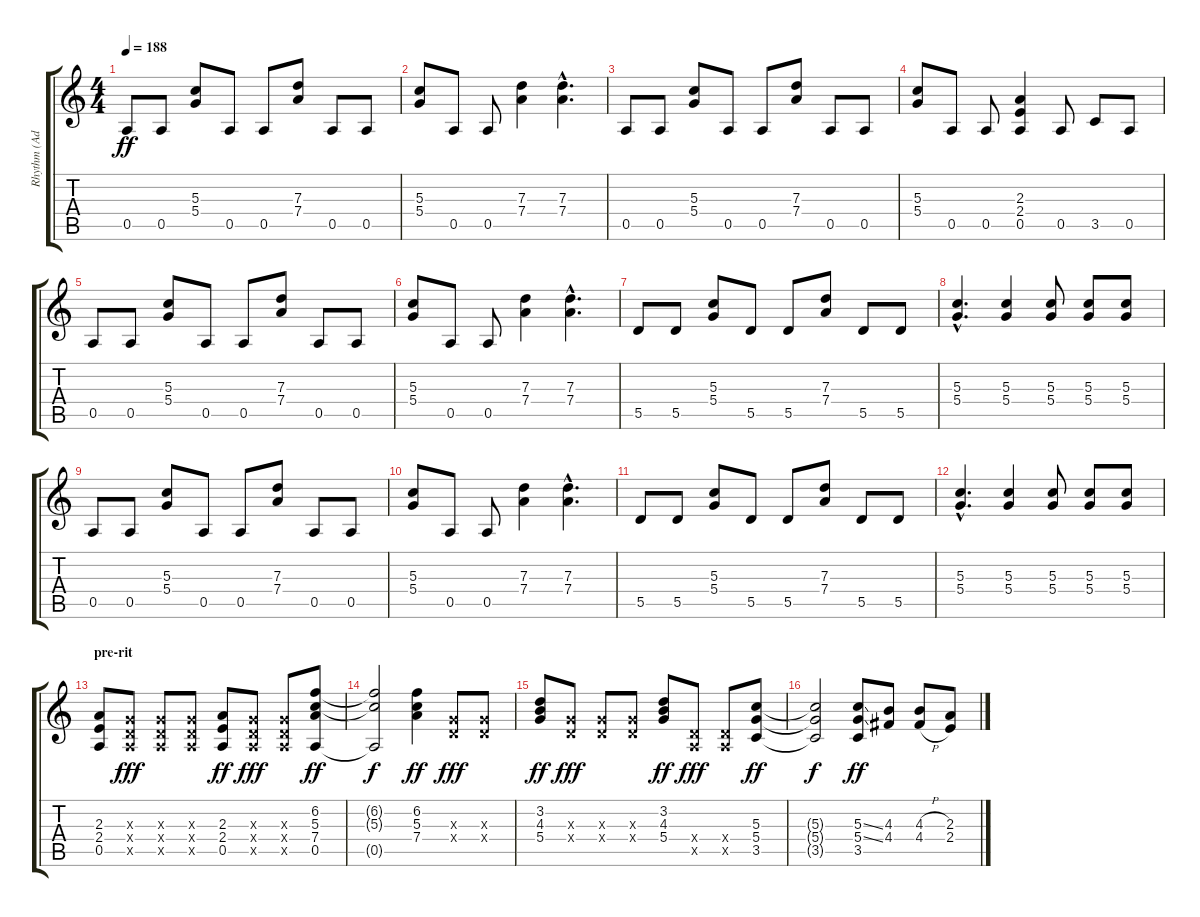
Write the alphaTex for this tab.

\track ("Rhythm (Adrian)" "Rhythm (Ad") {instrument distortionguitar}
\staff {score tabs}
\tuning (E4 B3 G3 D3 A2 E2) {hide}
\ts (4 4)
\tempo 188
\clef g2
\ks c
0.5.8{dy ff} 0.5.8 (5.3 5.4).8 0.5.8 0.5.8 (7.3 7.4).8 0.5.8 0.5.8 |
(5.3 5.4).8 0.5.8 0.5.8 (7.3 7.4).4 (7.3{hac} 7.4{hac}).4{d} |
0.5.8 0.5.8 (5.3 5.4).8 0.5.8 0.5.8 (7.3 7.4).8 0.5.8 0.5.8 |
(5.3 5.4).8 0.5.8 0.5.8 (2.3 2.4 0.5).4 0.5.8 3.5.8 0.5.8 |
0.5.8 0.5.8 (5.3 5.4).8 0.5.8 0.5.8 (7.3 7.4).8 0.5.8 0.5.8 |
(5.3 5.4).8 0.5.8 0.5.8 (7.3 7.4).4 (7.3{hac} 7.4{hac}).4{d} |
5.5.8 5.5.8 (5.3 5.4).8 5.5.8 5.5.8 (7.3 7.4).8 5.5.8 5.5.8 |
(5.3{hac} 5.4{hac}).4{d} (5.3 5.4).4 (5.3 5.4).8 (5.3 5.4).8 (5.3 5.4).8 |
0.5.8 0.5.8 (5.3 5.4).8 0.5.8 0.5.8 (7.3 7.4).8 0.5.8 0.5.8 |
(5.3 5.4).8 0.5.8 0.5.8 (7.3 7.4).4 (7.3{hac} 7.4{hac}).4{d} |
5.5.8 5.5.8 (5.3 5.4).8 5.5.8 5.5.8 (7.3 7.4).8 5.5.8 5.5.8 |
(5.3{hac} 5.4{hac}).4{d} (5.3 5.4).4 (5.3 5.4).8 (5.3 5.4).8 (5.3 5.4).8 |
\section ("" "pre-rit")
(2.3 2.4 0.5).8 (0.3{x} 0.4{x} 0.5{x}).8{dy fff} (0.3{x} 0.4{x} 0.5{x}).8 (0.3{x} 0.4{x} 0.5{x}).8 (2.3 2.4 0.5).8{dy ff} (0.3{x} 0.4{x} 0.5{x}).8{dy fff} (0.3{x} 0.4{x} 0.5{x}).8 (6.2 5.3 7.4 0.5).8{dy ff} |
(6.2{t} 5.3{t} 0.5{t}).2{dy f} (6.2 5.3 7.4).4{dy ff} (0.3{x} 0.4{x}).8{dy fff} (0.3{x} 0.4{x}).8 |
(3.2 4.3 5.4).8{dy ff} (0.3{x} 0.4{x}).8{dy fff} (0.3{x} 0.4{x}).8 (0.3{x} 0.4{x}).8 (3.2 4.3 5.4).8{dy ff} (0.4{x} 0.5{x}).8{dy fff} (0.4{x} 0.5{x}).8 (5.3 5.4 3.5).8{dy ff} |
(5.3{t} 5.4{t} 3.5{t}).2{dy f} (5.3{ss} 5.4{ss} 3.5).8{dy ff} (4.3 4.4).8 (4.3{h} 4.4{h}).8 (2.3 2.4).8
